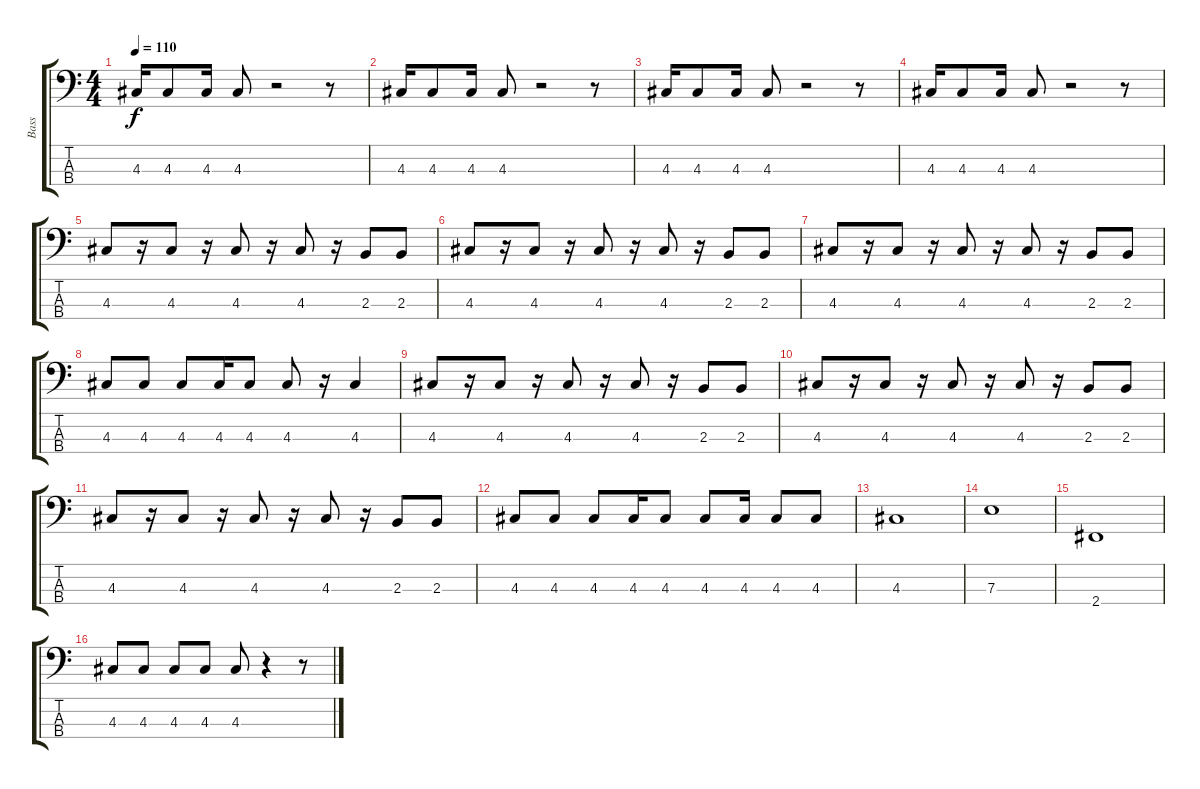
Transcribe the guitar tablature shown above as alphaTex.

\track ("Bass" "Bass") {instrument electricbassfinger}
\staff {score tabs}
\tuning (G2 D2 A1 E1) {hide}
\ts (4 4)
\tempo 110
\clef f4
\ks c
4.3.16{dy f} 4.3.8 4.3.16 4.3.8 r.2 r.8 |
4.3.16 4.3.8 4.3.16 4.3.8 r.2 r.8 |
4.3.16 4.3.8 4.3.16 4.3.8 r.2 r.8 |
4.3.16 4.3.8 4.3.16 4.3.8 r.2 r.8 |
4.3.8 r.16 4.3.8 r.16 4.3.8 r.16 4.3.8 r.16 2.3.8 2.3.8 |
4.3.8 r.16 4.3.8 r.16 4.3.8 r.16 4.3.8 r.16 2.3.8 2.3.8 |
4.3.8 r.16 4.3.8 r.16 4.3.8 r.16 4.3.8{txt ""} r.16 2.3.8 2.3.8 |
4.3.8 4.3.8 4.3.8 4.3.16 4.3.8 4.3.8 r.16 4.3.4 |
4.3.8 r.16 4.3.8 r.16 4.3.8 r.16 4.3.8 r.16 2.3.8 2.3.8 |
4.3.8 r.16 4.3.8 r.16 4.3.8 r.16 4.3.8 r.16 2.3.8 2.3.8 |
4.3.8 r.16 4.3.8 r.16 4.3.8 r.16 4.3.8 r.16 2.3.8 2.3.8 |
4.3.8 4.3.8 4.3.8 4.3.16 4.3.8 4.3.8 4.3.16 4.3.8 4.3.8 |
4.3.1 |
7.3.1 |
2.4.1 |
4.3.8 4.3.8 4.3.8 4.3.8 4.3.8 r.4 r.8
